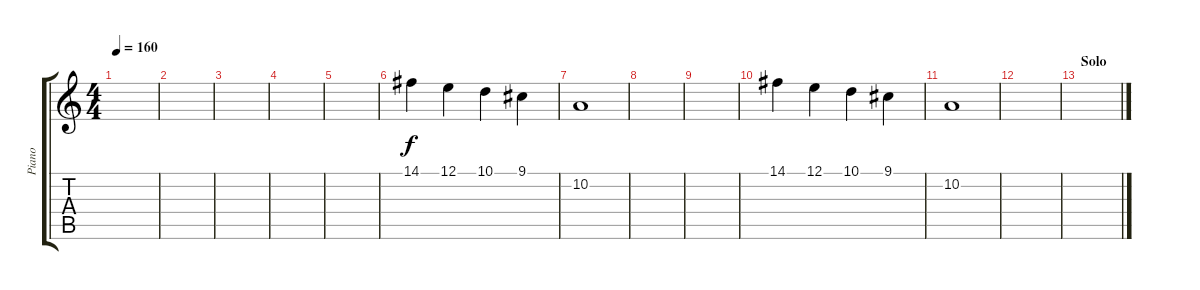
\track ("Piano" "Piano") {instrument electricgrandpiano}
\staff {score tabs}
\tuning (E4 B3 G3 D3 A2 E2) {hide}
\ts (4 4)
\tempo 160
\clef g2
\ks c
|
|
|
|
|
14.1.4 12.1.4 10.1.4 9.1.4 |
10.2.1 |
|
|
14.1.4 12.1.4 10.1.4 9.1.4 |
10.2.1 |
|
\section ("" "Solo")
